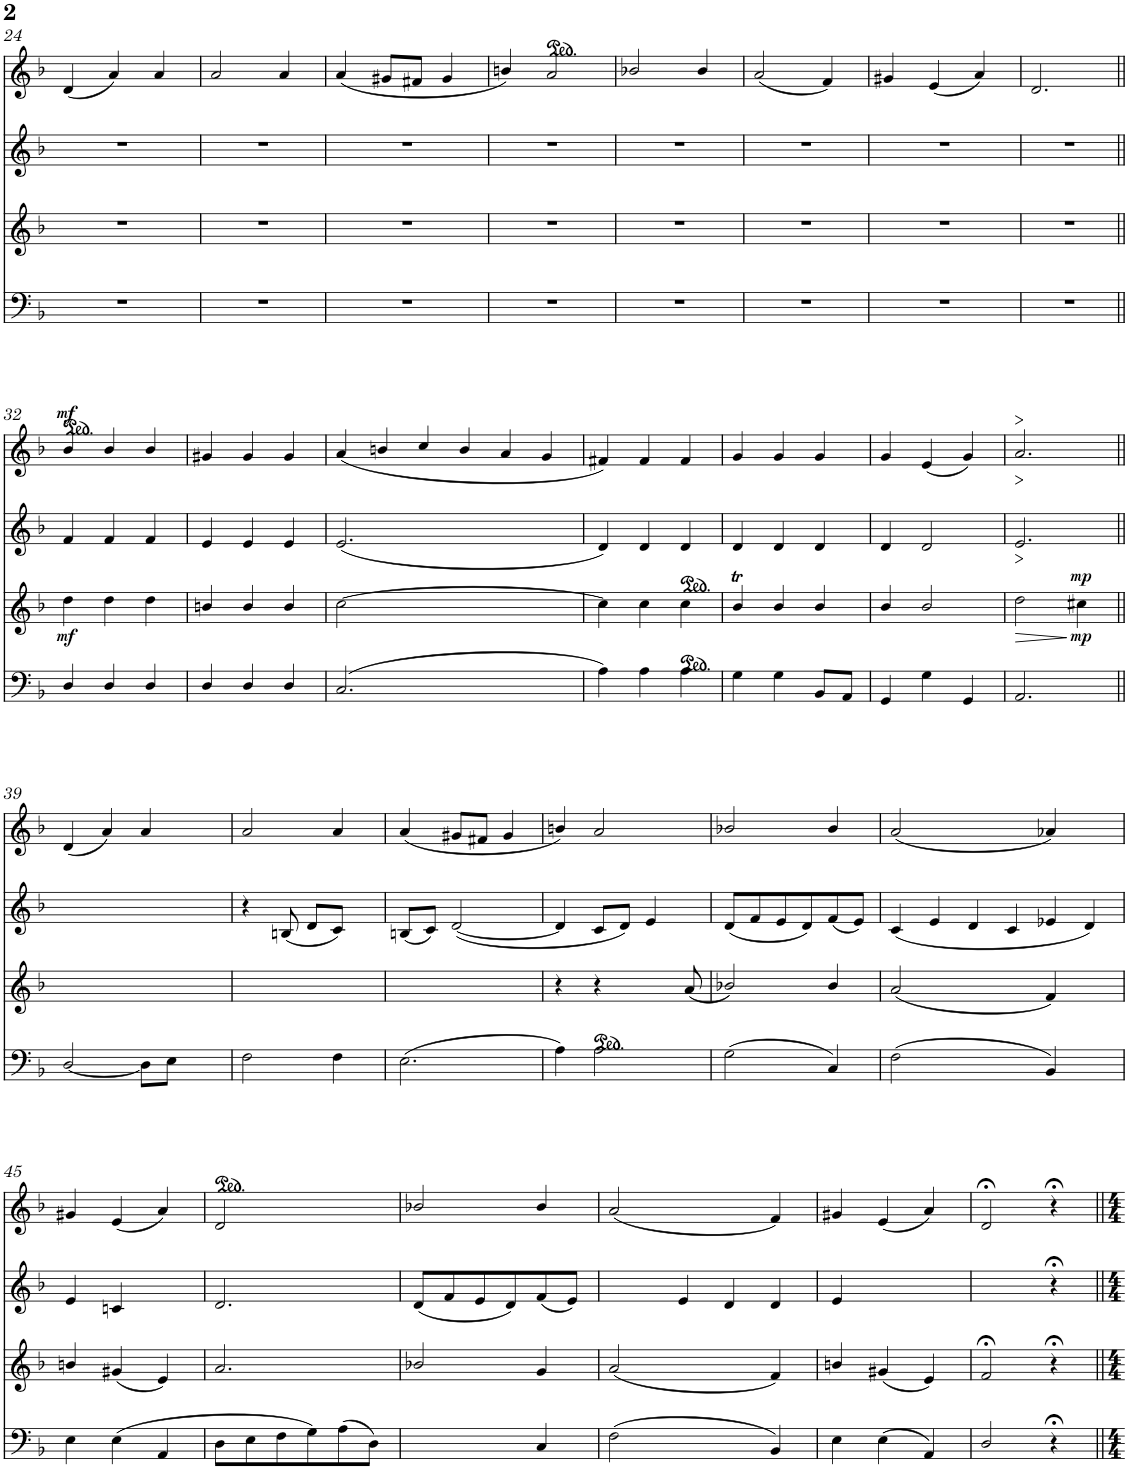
**kern	**kern	**dynam	**kern	**kern	**dynam
*part4	*part3	*part3	*part2	*part1	*part1
*staff4	*staff3	*staff3	*staff2	*staff1	*staff1
*I"Voice	*I"Voice	*	*I"Voice	*I"Voice	*
*I'V	*I'V	*	*I'V	*I'V	*
!!LO:PB:g=z
*clefF4	*clefG2	*	*clefG2	*clefG2	*
*k[b-]	*k[b-]	*	*k[b-]	*k[b-]	*
*M4/4	*M3/4	*	*M4/4	*M4/4	*
=24	=24	=24	=24	=24	=24
!	!	!	!	!	!LO:HP:b
1r	2.r	.	1r	(<4d/	>
.	.	.	.	4a/)	.
.	.	.	.	4a/	.
.	4ryy	.	.	4ryy	.
=25	=25	=25	=25	=25	=25
1r	2.r	.	1r	2a/	.
.	.	.	.	4a/	.
.	4ryy	.	.	4ryy	.
=26	=26	=26	=26	=26	=26
1r	2.r	.	1r	(<4a/	.
.	.	.	.	8g#X/L	.
.	.	.	.	8f#X/J	.
.	.	.	.	4g#/	.
.	4ryy	.	.	4ryy	.
=27	=27	=27	=27	=27	=27
1r	2.r	.	1r	4bn/)	.
.	.	.	.	2a/	.
.	4ryy	.	.	4ryy	.
=28	=28	=28	=28	=28	=28
1r	2.r	.	1r	2b-X/	.
.	.	.	.	4b-/	.
.	4ryy	.	.	4ryy	.
=29	=29	=29	=29	=29	=29
1r	2.r	.	1r	(<2a/	.
.	.	.	.	4f/)	.
.	4ryy	.	.	4ryy	.
=30	=30	=30	=30	=30	=30
1r	2.r	.	1r	4g#X/	.
.	.	.	.	(<4e/	.
.	.	.	.	4a/)	.
.	4ryy	.	.	4ryy	.
=31	=31	=31	=31	=31	=31
1r	2.r	.	1r	2.d/	.
.	4ryy	.	.	4ryy	.
!!LO:LB:g=z
=32||	=32||	=32||	=32||	=32||	=32||
!	!	!LO:DY:b	!	!	!LO:DY:a
4D/	4dd\	mf	4f/	4b-/	mf
4D/	4dd\	.	4f/	4b-/	.
4D/	4dd\	.	4f/	4b-/	.
=33	=33	=33	=33	=33	=33
4D/	4bn/	.	4e/	4g#X/	.
4D/	4b/	.	4e/	4g#/	.
4D/	4b/	.	4e/	4g#/	.
=34	=34	=34	=34	=34	=34
(>2.C/	[>2cc\	.	(<2.e/	(<4a/	.
.	.	.	.	4bn/	.
.	4ryy	.	.	4cc/	.
4ryy	2.ryy	.	4ryy	4b/	.
2ryy	.	.	2ryy	4a/	.
.	.	.	.	4g/	.
=35	=35	=35	=35	=35	=35
4A\)	4cc\]	.	4d/)	4f#X/)	.
2ryy	2.ryy	.	2ryy	4f#/	.
.	.	.	.	4f#/	.
4A\	.	.	4d/	2.ryy	.
4A\	4cc\	.	4d/	.	.
4ryy	4cc\	.	4ryy	.	.
=36	=36	=36	=36	=36	=36
4G\	4b-T/	.	4d/	4g/	.
4G\	4b-/	.	4d/	4g/	.
8BB-/L	4b-/	.	4d/	4g/	.
8AA/J	.	.	.	.	.
=37	=37	=37	=37	=37	=37
4GG/	4b-/	.	4d/	4g/	.
4G\	2b-/	.	2d/	(<4e/	.
4GG/	.	.	.	4g/)	.
.	.	.	.	.	]
=38	=38	=38	=38	=38	=38
2.AA/	2dd\	.	2.e/	2.a/	.
!	!	!LO:DY:a	!	!	!
!	!	!LO:DY:n=1:b	!	!	!
.	4cc#X\	mp mp	.	.	.
!!LO:LB:g=z
=39||	=39||	=39||	=39||	=39||	=39||
[<2D/	2.ryy	.	1ryy	(<4d/	.
.	.	.	.	4a/)	.
8D\L]	.	.	.	4a/	.
8E\J	.	.	.	.	.
4ryy	4ryy	.	.	4ryy	.
=40	=40	=40	=40	=40	=40
2F\	2.ryy	.	4r	2a/	.
.	.	.	(<8Bn/	.	.
.	.	.	8d/L	.	.
4F\	.	.	8c/J)	4a/	.
.	.	.	8ryy	.	.
=41	=41	=41	=41	=41	=41
(>2.E\	2.ryy	.	(<8Bn/L	(<4a/	.
.	.	.	8c/J)	.	.
.	.	.	(<[<2d/	8g#X/L	.
.	.	.	.	8f#X/J	.
.	.	.	.	4g#/	.
=42	=42	=42	=42	=42	=42
4A\)	4r	.	4d/]	4bn/)	.
2A\	4r	.	8c/L	2a/	.
.	.	.	8d/J)	.	.
.	4ryy	.	4e/	.	.
8ryy	(<8a/	.	8ryy	8ryy	.
=43	=43	=43	=43	=43	=43
(>2G\	2b-X/)	.	(<8d/L	2b-X/	.
.	.	.	8f/	.	.
.	.	.	8e/	.	.
.	.	.	8d/)	.	.
4C/)	4b-/	.	(<8f/	4b-/	.
.	.	.	8e/J)	.	.
=44	=44	=44	=44	=44	=44
(>2F\	(<2a/	.	(<4c/	(<2a/	.
.	.	.	4e/	.	.
2ryy	4ryy	.	4d/	2ryy	.
.	4ryy	.	4c/	.	.
4BB-/)	4f/)	.	4e-X/	4a-X/)	.
4ryy	4ryy	.	4d/)	4ryy	.
!!LO:LB:g=z
=45	=45	=45	=45	=45	=45
4E\	4bn/	.	4e/	4g#X/	.
(>4E\	4ryy	.	4cn/	(<4e/	.
4AA/	(<4g#X/	.	4ryy	4a/)	.
4ryy	4e/)	.	4ryy	4ryy	.
=46	=46	=46	=46	=46	=46
8D\L	2.a/	.	2.d/	2d/	.
8E\	.	.	.	.	.
8F\	.	.	.	.	.
8G\)	.	.	.	.	.
(>8A\	.	.	.	4ryy	.
8D\J)	.	.	.	.	.
=47	=47	=47	=47	=47	=47
2ryy	2b-X/	.	(<8d/L	2b-X/	.
.	.	.	8f/	.	.
.	.	.	8e/	.	.
.	.	.	8d/)	.	.
4C/	4g/	.	(<8f/	4b-/	.
.	.	.	8e/J)	.	.
=48	=48	=48	=48	=48	=48
(>2F\	(<2a/	.	2ryy	(<2a/	.
2ryy	4ryy	.	4e/	2ryy	.
.	4ryy	.	4d/	.	.
4BB-/)	4f/)	.	4d/	4f/)	.
=49	=49	=49	=49	=49	=49
4E\	4bn/	.	4e/	4g#X/	.
(>4E\	4ryy	.	2ryy	(<4e/	.
4AA/)	(<4g#X/	.	.	4a/)	.
4ryy	4e/)	.	4ryy	4ryy	.
=50	=50	=50	=50	=50	=50
2D/	2f;</	.	2ryy	2d;</	.
4r;<	4r;<	.	4r;<	4r;<	.
=||	=||	=||	=||	=||	=||
*-	*-	*-	*-	*-	*-
